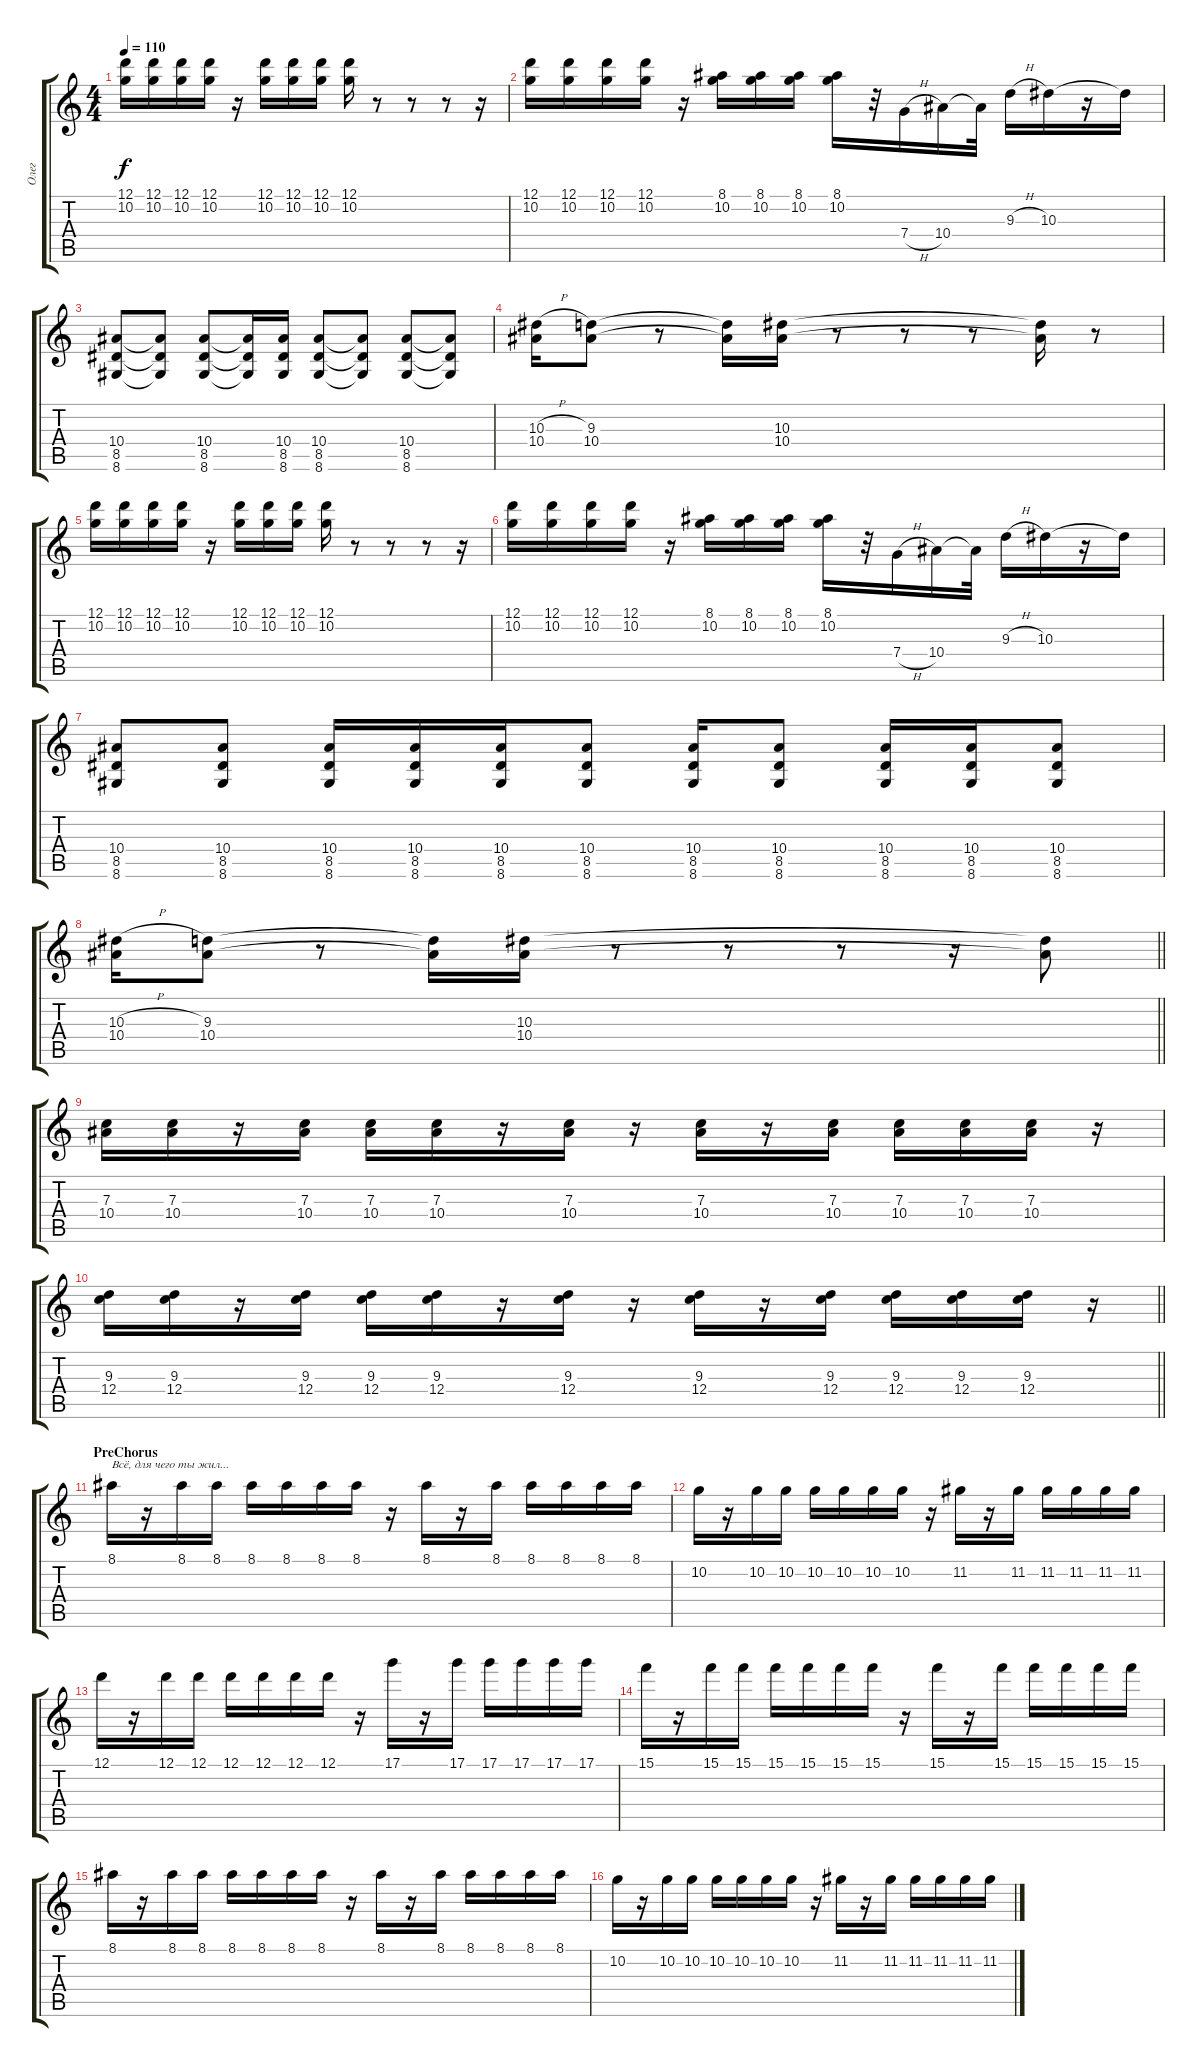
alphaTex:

\track ("Олег" "Олег") {instrument distortionguitar}
\staff {score tabs}
\tuning (D4 A3 F3 C3 G2 C2) {hide}
\ts (4 4)
\tempo 110
\clef g2
\ks c
(12.1 10.2).16{dy f} (12.1 10.2).16 (12.1 10.2).16 (12.1 10.2).16 r.16 (12.1 10.2).16 (12.1 10.2).16 (12.1 10.2).16 (12.1 10.2).16 r.8 r.8 r.8 r.16 |
(12.1 10.2).16 (12.1 10.2).16 (12.1 10.2).16 (12.1 10.2).16 r.16 (8.1 10.2).16 (8.1 10.2).16 (8.1 10.2).16 (8.1 10.2).16 r.32 7.4{h}.16 10.4.16 10.4{t}.32 9.3{h}.16 10.3.16 r.16 10.3{t}.16 |
(10.4 8.5 8.6).8 (10.4{t} 8.5{t} 8.6{t}).8 (10.4 8.5 8.6).8 (10.4{t} 8.5{t} 8.6{t}).16 (10.4 8.5 8.6).16 (10.4 8.5 8.6).8 (10.4{t} 8.5{t} 8.6{t}).8 (10.4 8.5 8.6).8 (10.4{t} 8.5{t} 8.6{t}).8 |
(10.3{h} 10.4).16 (9.3 10.4).8 r.8 (9.3{t} 10.4{t}).16 (10.3 10.4).16 r.8 r.8 r.8 (10.3{t} 10.4{t}).16 r.8 |
(12.1 10.2).16 (12.1 10.2).16 (12.1 10.2).16 (12.1 10.2).16 r.16 (12.1 10.2).16 (12.1 10.2).16 (12.1 10.2).16 (12.1 10.2).16 r.8 r.8 r.8 r.16 |
(12.1 10.2).16 (12.1 10.2).16 (12.1 10.2).16 (12.1 10.2).16 r.16 (8.1 10.2).16 (8.1 10.2).16 (8.1 10.2).16 (8.1 10.2).16 r.32 7.4{h}.16 10.4.16 10.4{t}.32 9.3{h}.16 10.3.16 r.16 10.3{t}.16 |
(10.4 8.5 8.6).8 (10.4 8.5 8.6).8 (10.4 8.5 8.6).16 (10.4 8.5 8.6).16 (10.4 8.5 8.6).16 (10.4 8.5 8.6).8 (10.4 8.5 8.6).16 (10.4 8.5 8.6).8 (10.4 8.5 8.6).16 (10.4 8.5 8.6).16 (10.4 8.5 8.6).8 |
\barLineRight lightlight
(10.3{h} 10.4).16 (9.3 10.4).8 r.8 (9.3{t} 10.4{t}).16 (10.3 10.4).16 r.8 r.8 r.8 r.16 (10.3{t} 10.4{t}).8 |
\section ("" "")
(7.3 10.4).16 (7.3 10.4).16 r.16 (7.3 10.4).16 (7.3 10.4).16 (7.3 10.4).16 r.16 (7.3 10.4).16 r.16 (7.3 10.4).16 r.16 (7.3 10.4).16 (7.3 10.4).16 (7.3 10.4).16 (7.3 10.4).16 r.16 |
\barLineRight lightlight
(9.3 12.4).16 (9.3 12.4).16 r.16 (9.3 12.4).16 (9.3 12.4).16 (9.3 12.4).16 r.16 (9.3 12.4).16 r.16 (9.3 12.4).16 r.16 (9.3 12.4).16 (9.3 12.4).16 (9.3 12.4).16 (9.3 12.4).16 r.16 |
\section ("" "PreChorus")
8.1.16{txt "Всё, для чего ты жил..."} r.16 8.1.16 8.1.16 8.1.16 8.1.16 8.1.16 8.1.16 r.16 8.1.16 r.16 8.1.16 8.1.16 8.1.16 8.1.16 8.1.16 |
10.2.16 r.16 10.2.16 10.2.16 10.2.16 10.2.16 10.2.16 10.2.16 r.16 11.2.16 r.16 11.2.16 11.2.16 11.2.16 11.2.16 11.2.16 |
12.1.16 r.16 12.1.16 12.1.16 12.1.16 12.1.16 12.1.16 12.1.16 r.16 17.1.16 r.16 17.1.16 17.1.16 17.1.16 17.1.16 17.1.16 |
15.1.16 r.16 15.1.16 15.1.16 15.1.16 15.1.16 15.1.16 15.1.16 r.16 15.1.16 r.16 15.1.16 15.1.16 15.1.16 15.1.16 15.1.16 |
8.1.16 r.16 8.1.16 8.1.16 8.1.16 8.1.16 8.1.16 8.1.16 r.16 8.1.16 r.16 8.1.16 8.1.16 8.1.16 8.1.16 8.1.16 |
10.2.16 r.16 10.2.16 10.2.16 10.2.16 10.2.16 10.2.16 10.2.16 r.16 11.2.16 r.16 11.2.16 11.2.16 11.2.16 11.2.16 11.2.16
